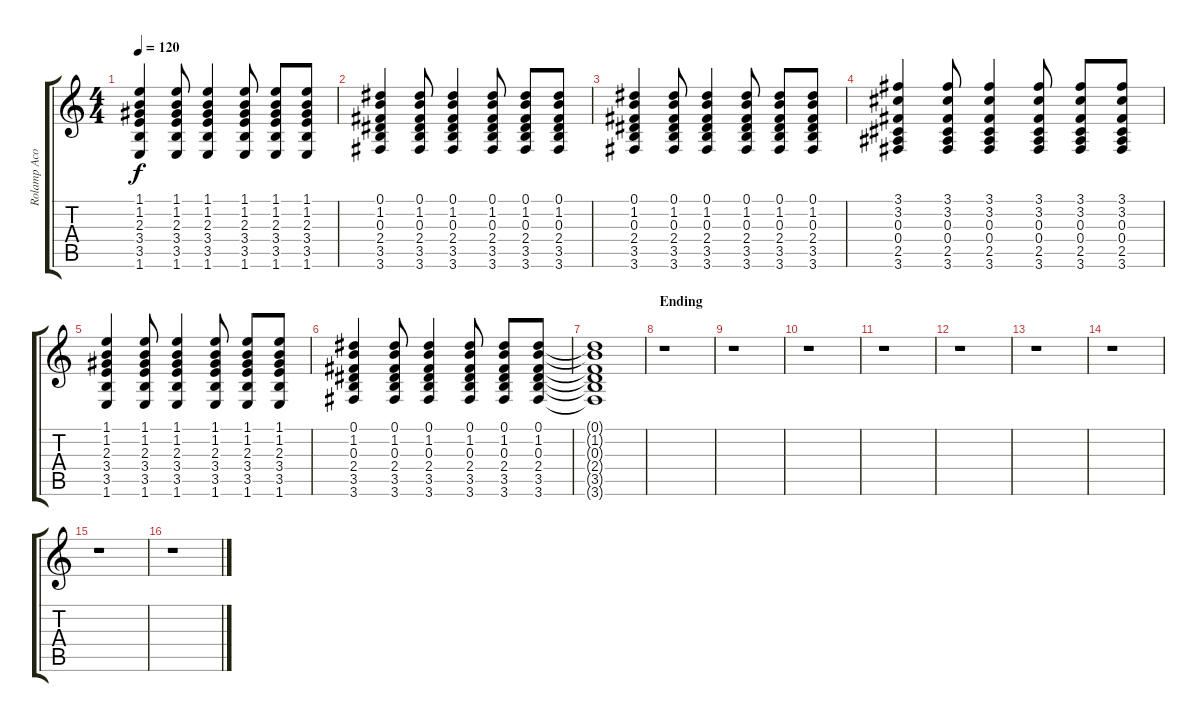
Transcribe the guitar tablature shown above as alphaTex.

\track ("Rolamp Acoustic" "Rolamp Aco") {instrument acousticguitarsteel}
\staff {score tabs}
\tuning (Eb4 Bb3 Gb3 Db3 Ab2 Eb2) {hide}
\ts (4 4)
\tempo 120
\clef g2
\ks c
(1.1 1.2 2.3 3.4 3.5 1.6).4{dy f} (1.1 1.2 2.3 3.4 3.5 1.6).8 (1.1 1.2 2.3 3.4 3.5 1.6).4 (1.1 1.2 2.3 3.4 3.5 1.6).8 (1.1 1.2 2.3 3.4 3.5 1.6).8 (1.1 1.2 2.3 3.4 3.5 1.6).8 |
(0.1 1.2 0.3 2.4 3.5 3.6).4 (0.1 1.2 0.3 2.4 3.5 3.6).8 (0.1 1.2 0.3 2.4 3.5 3.6).4 (0.1 1.2 0.3 2.4 3.5 3.6).8 (0.1 1.2 0.3 2.4 3.5 3.6).8 (0.1 1.2 0.3 2.4 3.5 3.6).8 |
(0.1 1.2 0.3 2.4 3.5 3.6).4 (0.1 1.2 0.3 2.4 3.5 3.6).8 (0.1 1.2 0.3 2.4 3.5 3.6).4 (0.1 1.2 0.3 2.4 3.5 3.6).8 (0.1 1.2 0.3 2.4 3.5 3.6).8 (0.1 1.2 0.3 2.4 3.5 3.6).8 |
(3.1 3.2 0.3 0.4 2.5 3.6).4 (3.1 3.2 0.3 0.4 2.5 3.6).8 (3.1 3.2 0.3 0.4 2.5 3.6).4 (3.1 3.2 0.3 0.4 2.5 3.6).8 (3.1 3.2 0.3 0.4 2.5 3.6).8 (3.1 3.2 0.3 0.4 2.5 3.6).8 |
(1.1 1.2 2.3 3.4 3.5 1.6).4 (1.1 1.2 2.3 3.4 3.5 1.6).8 (1.1 1.2 2.3 3.4 3.5 1.6).4 (1.1 1.2 2.3 3.4 3.5 1.6).8 (1.1 1.2 2.3 3.4 3.5 1.6).8 (1.1 1.2 2.3 3.4 3.5 1.6).8 |
(0.1 1.2 0.3 2.4 3.5 3.6).4 (0.1 1.2 0.3 2.4 3.5 3.6).8 (0.1 1.2 0.3 2.4 3.5 3.6).4 (0.1 1.2 0.3 2.4 3.5 3.6).8 (0.1 1.2 0.3 2.4 3.5 3.6).8 (0.1 1.2 0.3 2.4 3.5 3.6).8 |
(0.1{t} 1.2{t} 0.3{t} 2.4{t} 3.5{t} 3.6{t}).1 |
\section ("" "Ending")
r.1 |
r.1 |
r.1 |
r.1 |
r.1 |
r.1 |
r.1 |
r.1 |
r.1
